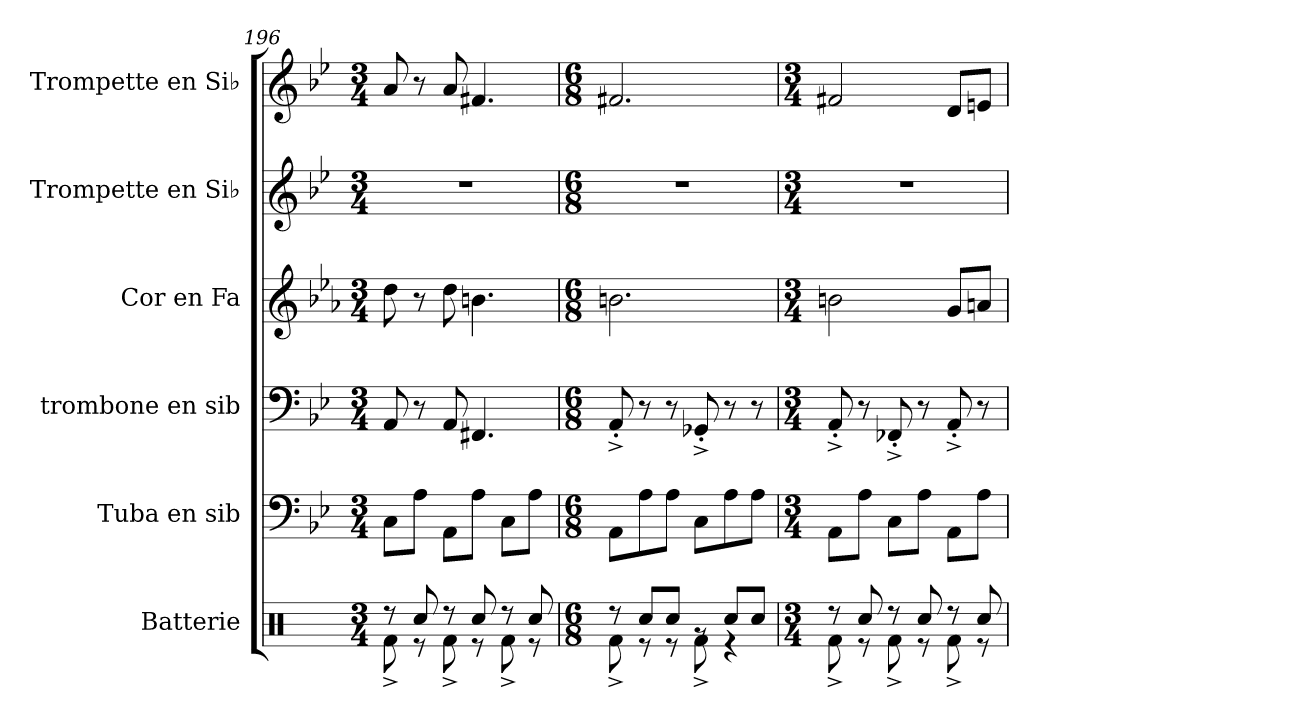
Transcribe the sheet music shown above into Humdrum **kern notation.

**kern	**kern	**kern	**kern	**kern	**kern
*part6	*part5	*part4	*part3	*part2	*part1
*staff6	*staff5	*staff4	*staff3	*staff2	*staff1
*I"Batterie	*I"Tuba en sib	*I"trombone en sib	*I"Cor en Fa	*I"Trompette en Si♭	*I"Trompette en Si♭
*I'Batt.	*I'Tub. sib	*I'Trb. sib	*I'Cor Fa	*I'Tromp. Si♭	*I'Tromp. Si♭
*clefX	*clefF4	*clefF4	*clefG2	*clefG2	*clefG2
*	*ITrd1c2	*ITrd1c2	*ITrd4c7	*ITrd1c2	*ITrd1c2
*k[]	*k[b-e-a-d-]	*k[b-e-a-d-]	*k[b-e-a-d-]	*k[b-e-a-d-]	*k[b-e-a-d-]
*M3/4	*M3/4	*M3/4	*M3/4	*M3/4	*M3/4
=196	=196	=196	=196	=196	=196
*^	*	*	*	*	*
8r	8Rf^\	8BB-\L	8GG/	8g\	2.r	8g/
8Rcc/	8r	8G\J	8r	8r	.	8r
8r	8Rf^\	8GG\L	8GG/	8g\	.	8g/
8Rcc/	8r	8G\J	4.EEn/	4.en\	.	4.en/
8r	8Rf^\	8BB-\L	.	.	.	.
8Rcc/	8r	8G\J	.	.	.	.
=197	=197	=197	=197	=197	=197	=197
*M6/8	*	*M6/8	*M6/8	*M6/8	*M6/8	*M6/8
8r	8Rf^\	8GG\L	8GG'^/	2.en\	2.r	2.en/
8Rcc/L	8r	8G\	8r	.	.	.
8Rcc/J	8r	8G\J	8r	.	.	.
8rg	8Rf^\	8BB-\L	8FF-X'^/	.	.	.
8Rcc/L	4r	8G\	8r	.	.	.
8Rcc/J	.	8G\J	8r	.	.	.
=198	=198	=198	=198	=198	=198	=198
*M3/4	*	*M3/4	*M3/4	*M3/4	*M3/4	*M3/4
8r	8Rf^\	8GG\L	8GG'^/	2en\	2.r	2en/
8Rcc/	8r	8G\J	8r	.	.	.
8r	8Rf^\	8BB-\L	8EE--X'^/	.	.	.
8Rcc/	8r	8G\J	8r	.	.	.
8r	8Rf^\	8GG\L	8GG'^/	8c/L	.	8c/L
8Rcc/	8r	8G\J	8r	8dn/J	.	8dn/J
*v	*v	*	*	*	*	*
=	=	=	=	=	=
*-	*-	*-	*-	*-	*-
